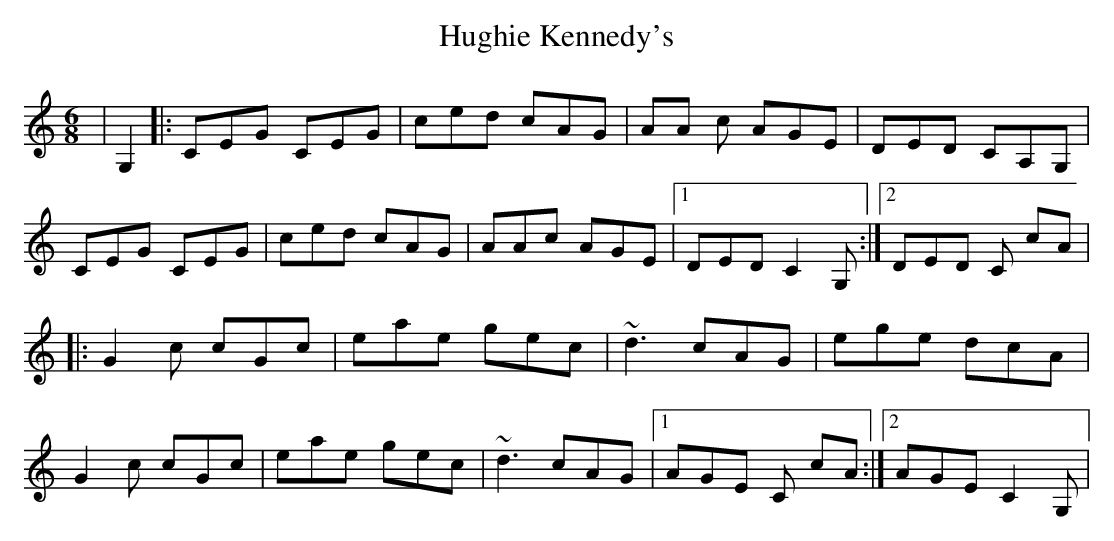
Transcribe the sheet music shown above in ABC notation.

X:1
T: Hughie Kennedy's
M: 6/8
L: 1/8
K: Cmaj
|G,2|:CEG CEG|ced cAG| AA c AGE|DED CA,G,|
CEG CEG|ced cAG|AAc AGE|1 DED C2G,:|2 DED C ca,|
|:G2c cGc|eae gec|~d3 cAG|ege dcA|
G2c cGc|eae gec|~d3 cAG|1 AGE C cA:|2 AGE C2 G,|
